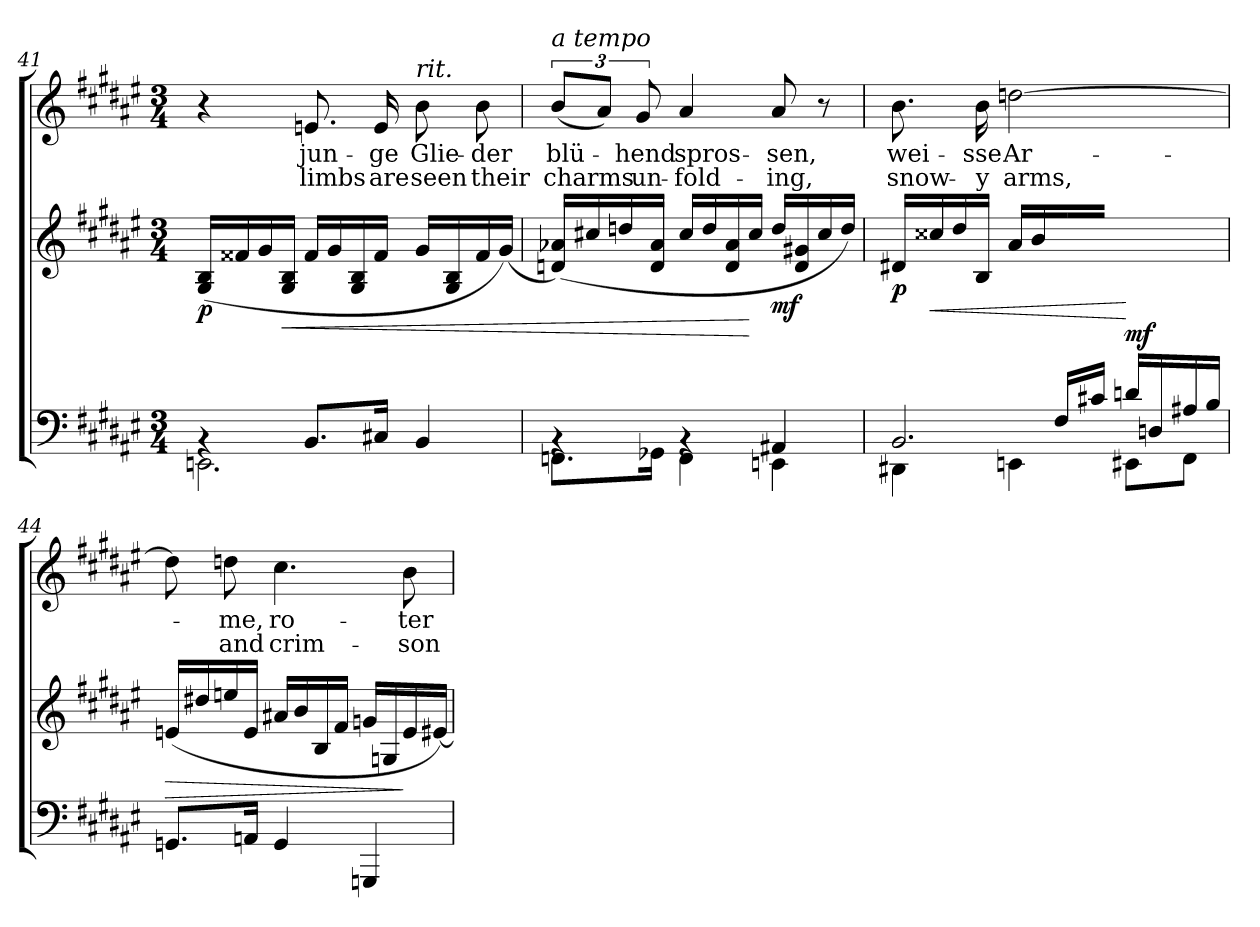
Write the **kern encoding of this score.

**kern	**kern	**dynam	**kern	**text	**text
*part2	*part2	*part2	*part1	*part1	*part1
*staff3	*staff2	*staff2/3	*staff1	*staff1	*staff1
*clefF4	*clefG2	*	*clefG2	*	*
*k[f#c#g#d#a#e#]	*k[f#c#g#d#a#e#]	*	*k[f#c#g#d#a#e#]	*	*
*M3/4	*M3/4	*	*M3/4	*	*
=41	=41	=41	=41	=41	=41
*^	*	*	*	*	*
!	!	!	!LO:DY:b	!	!	!
4rBB	2.EEn\	(>16G#/ 16B/LL	p	4r	.	.
.	.	16f##X/	.	.	.	.
.	.	16g#/	.	.	.	.
!	!	!	!LO:HP:b	!	!	!
.	.	16G#/ 16B/JJ	<	.	.	.
*	*	*	*	*MM58	*	*
!	!	!	!	!	!LO:LY:b	!LO:LY:b
8.BB/L	.	16f##/LL	.	8.en/	jun-	limbs
.	.	16g#/	.	.	.	.
.	.	16G#/ 16B/	.	.	.	.
!	!	!	!	!	!LO:LY:b	!LO:LY:b
16C#X/Jk	.	16f##/JJ	.	16e/	-ge	are
!	!	!	!	!LO:TX:a:i:t=rit.	!	!
!	!	!	!	!	!LO:LY:b	!LO:LY:b
4BB/	.	16g#/LL	.	8b\	Glie-	seen
.	.	16G#/ 16B/	.	.	.	.
!	!	!	!	!	!LO:LY:b	!LO:LY:b
.	.	16f##/	.	8b\	-der	their
.	.	(>16g#/JJ)	.	.	.	.
=42	=42	=42	=42	=42	=42	=42
!	!	!	!	!LO:TX:a:i:t=a tempo	!	!
!	!	!	!	!	!LO:LY:b	!LO:LY:b
4rBB	8.FFn\L	(>16dn/ 16a-X/LL)	.	(12b/L	blü-	charms
.	.	16cc#X/	.	.	.	.
.	.	.	.	12a#/J)	.	.
.	.	16ddn/	.	.	.	.
!	!	!	!	!	!LO:LY:b	!LO:LY:b
.	.	.	.	12g#/	-hend	un-
.	16GG-X\Jk	16d/ 16a-/JJ	.	.	.	.
!	!	!	!	!	!LO:LY:b	!LO:LY:b
4rBB	4FF\	16cc#/LL	.	4a#/	spros-	-fold-
.	.	16dd/	.	.	.	.
.	.	16d/ 16a-/	.	.	.	.
.	.	16cc#/JJ	[	.	.	.
!	!	!	!LO:DY:b	!	!LO:LY:b	!LO:LY:b
4AA#X/	4EEn\	16dd/LL	mf	8a#/	-sen,	-ing,
.	.	16d/ 16g#X/	.	.	.	.
.	.	16cc#/	.	8r	.	.
.	.	16dd/JJ)	.	.	.	.
!!LO:LB:g=z
=43	=43	=43	=43	=43	=43	=43
*^	*^	*	*	*	*	*
!	!	!	!	!	!LO:DY:b	!	!LO:LY:b	!LO:LY:b
2ryy	2.BB/	4DD#X\	4ryy	(>16d#X/LL	p	8.b\	wei-	snow-
!	!	!	!	!	!LO:HP:b	!	!	!
.	.	.	.	16cc##X/	<	.	.	.
.	.	.	.	16dd#/	.	.	.	.
!	!	!	!	!	!	!	!LO:LY:b	!LO:LY:b
.	.	.	.	16B/JJ	.	16b\	-sse	-y
!	!	!	!	!	!	!	!LO:LY:b	!LO:LY:b
.	.	4EEn\	8ryy	16a#/LL	.	[2ddn\	Ar-	arms,
.	.	.	.	16b/	.	.	.	.
.	.	.	16F#/LL	16F#/yy	.	.	.	.
.	.	.	16c#X/JJ	16c#X/JJyy	.	.	.	.
!	!	!	!	!	!LO:DY:n=1:a=2	!	!	!
16dn/LL	.	8EE#X\L	4rBByy	4ryy	[ mf	.	.	.
16Dn/	.	.	.	.	.	.	.	.
16A#X/	.	8FF#\J	.	.	.	.	.	.
16B/JJ)	.	.	.	.	.	.	.	.
*v	*v	*v	*v	*	*	*	*	*
=44	=44	=44	=44	=44	=44
!	!	!LO:HP:b	!	!	!
8.GGn/L	(>16en/LL	>	8dd\]	.	.
.	16dd#X/	.	.	.	.
!	!	!	!	!LO:LY:b	!LO:LY:b
.	16een/	.	8ddn\	-me,	and
16AAn/Jk	16e/JJ	.	.	.	.
!	!	!	!	!LO:LY:b	!LO:LY:b
4GG/	16a#X/LL	.	4.cc#\	ro-	crim-
.	16b/	.	.	.	.
.	16B/	.	.	.	.
.	16f#/JJ	.	.	.	.
4GGGn/	16gn/LL	.	.	.	.
.	16Gn/	.	.	.	.
!	!	!	!	!LO:LY:b	!LO:LY:b
.	16e/	]	8b\	-ter	-son
.	[16e#X/JJ)	.	.	.	.
=	=	=	=	=	=
*-	*-	*-	*-	*-	*-
